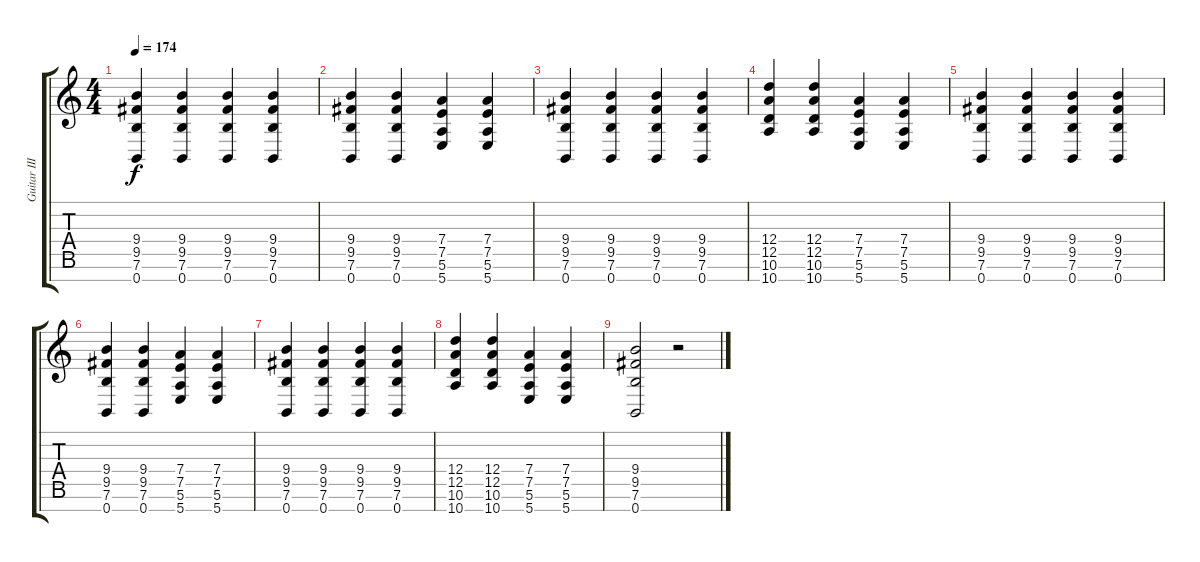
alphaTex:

\track ("Guitar III" "Guitar III") {instrument distortionguitar}
\staff {score tabs}
\tuning (E4 B3 G3 D3 A2 E2 B1) {hide}
\ts (4 4)
\tempo 174
\clef g2
\ks c
(9.4 9.5 7.6 0.7).4{dy f balance 0} (9.4 9.5 7.6 0.7).4 (9.4 9.5 7.6 0.7).4 (9.4 9.5 7.6 0.7).4 |
(9.4 9.5 7.6 0.7).4 (9.4 9.5 7.6 0.7).4 (7.4 7.5 5.6 5.7).4 (7.4 7.5 5.6 5.7).4 |
(9.4 9.5 7.6 0.7).4 (9.4 9.5 7.6 0.7).4 (9.4 9.5 7.6 0.7).4 (9.4 9.5 7.6 0.7).4 |
(12.4 12.5 10.6 10.7).4 (12.4 12.5 10.6 10.7).4 (7.4 7.5 5.6 5.7).4 (7.4 7.5 5.6 5.7).4 |
(9.4 9.5 7.6 0.7).4{balance 0} (9.4 9.5 7.6 0.7).4 (9.4 9.5 7.6 0.7).4 (9.4 9.5 7.6 0.7).4 |
(9.4 9.5 7.6 0.7).4 (9.4 9.5 7.6 0.7).4 (7.4 7.5 5.6 5.7).4 (7.4 7.5 5.6 5.7).4 |
(9.4 9.5 7.6 0.7).4 (9.4 9.5 7.6 0.7).4 (9.4 9.5 7.6 0.7).4 (9.4 9.5 7.6 0.7).4 |
(12.4 12.5 10.6 10.7).4 (12.4 12.5 10.6 10.7).4 (7.4 7.5 5.6 5.7).4 (7.4 7.5 5.6 5.7).4 |
(9.4 9.5 7.6 0.7).2 r.2
